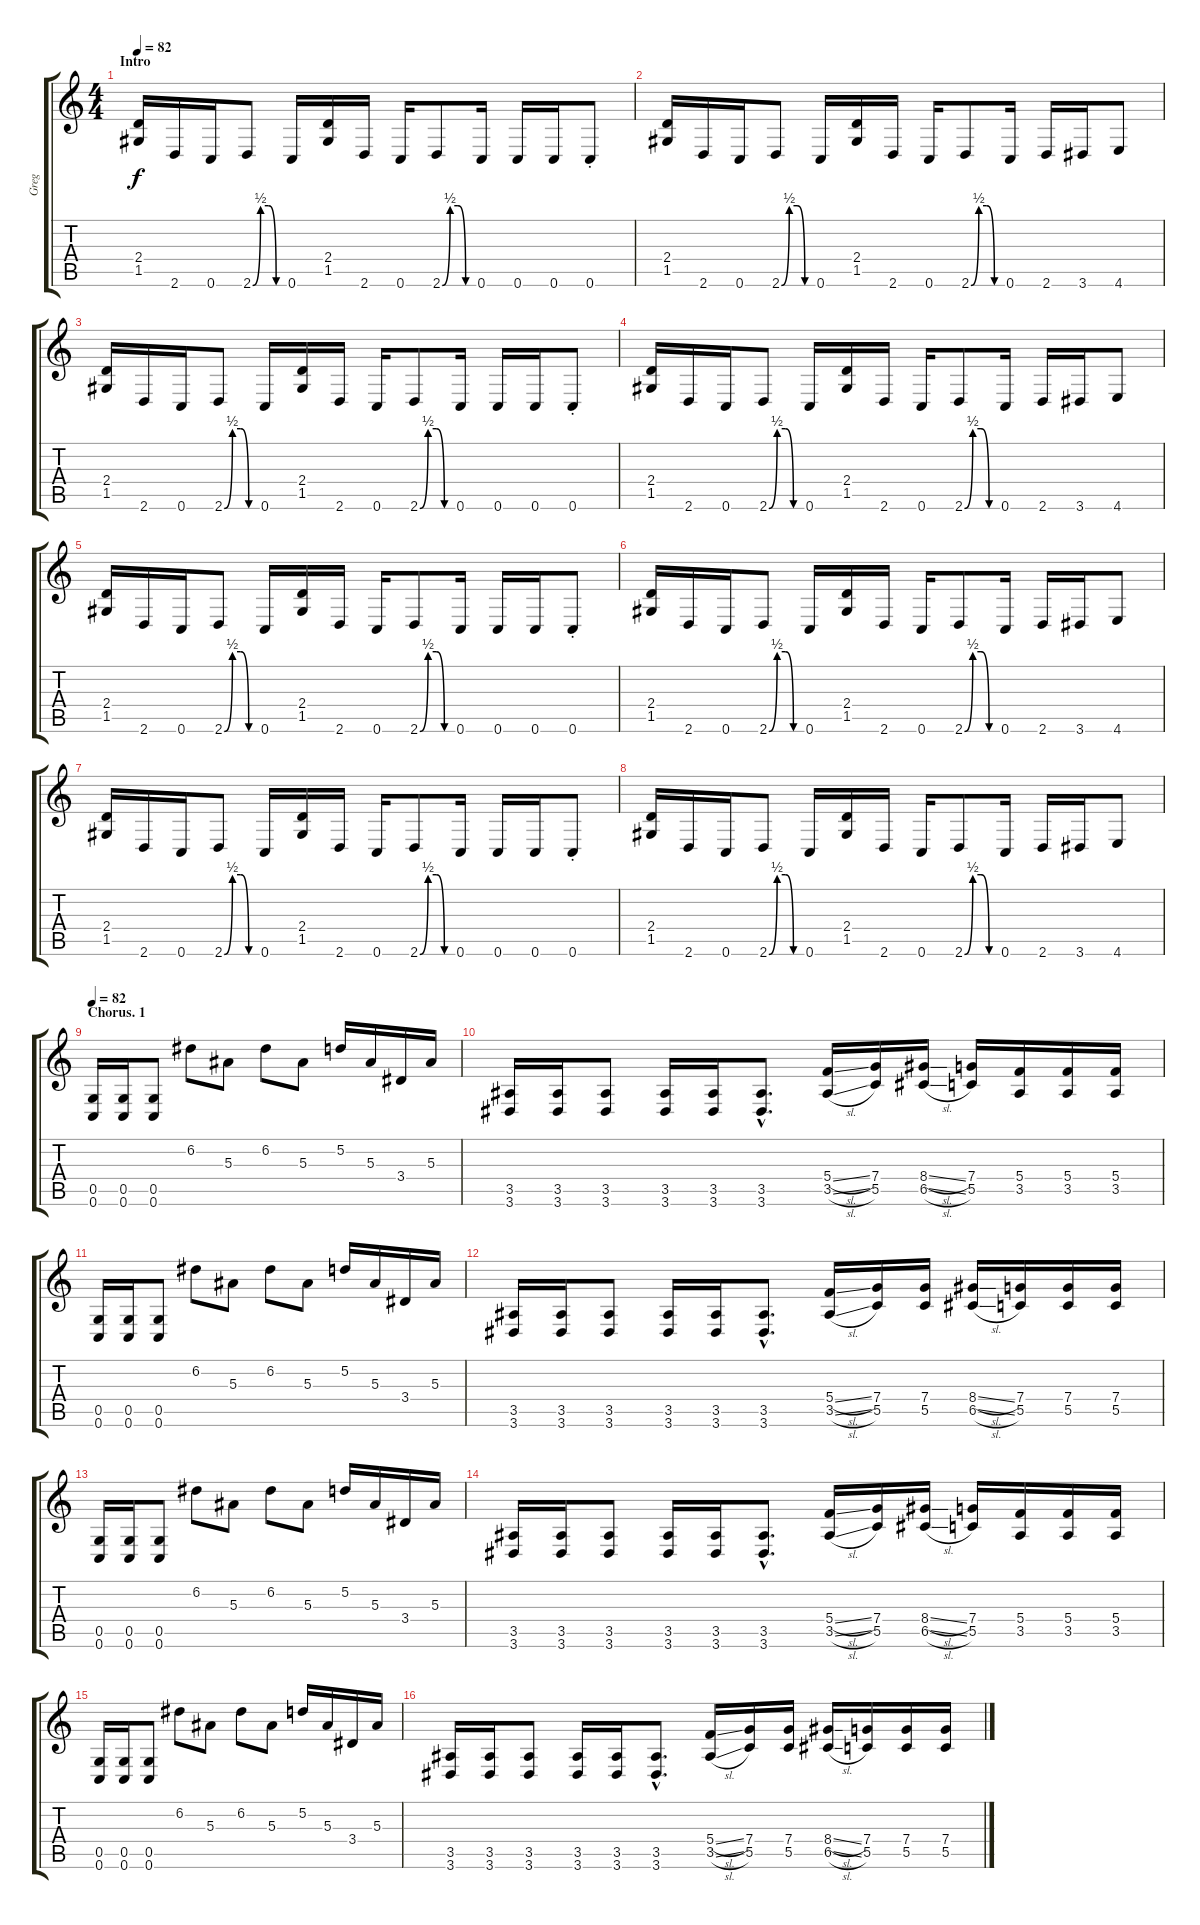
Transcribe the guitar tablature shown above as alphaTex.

\track ("Greg" "Greg") {instrument distortionguitar}
\staff {score tabs}
\tuning (D4 A3 F3 C3 G2 C2) {hide}
\ts (4 4)
\section ("" "Intro")
\tempo 82
\tempo 85
\tempo 82
\clef g2
\ks c
(2.4 1.5).16{dy f instrument distortionguitar} 2.6.16 0.6.16 2.6{be (custom 0 0 15 2 30 2 45 0 60 0)}.8 0.6.16 (2.4 1.5).16 2.6.16 0.6.16 2.6{be (custom 0 0 15 2 30 2 45 0 60 0)}.8 0.6.16 0.6.16 0.6.16 0.6{st}.8 |
(2.4 1.5).16 2.6.16 0.6.16 2.6{be (custom 0 0 15 2 30 2 45 0 60 0)}.8 0.6.16 (2.4 1.5).16 2.6.16 0.6.16 2.6{be (custom 0 0 15 2 30 2 45 0 60 0)}.8 0.6.16 2.6.16 3.6.16 4.6.8 |
(2.4 1.5).16 2.6.16 0.6.16 2.6{be (custom 0 0 15 2 30 2 45 0 60 0)}.8 0.6.16 (2.4 1.5).16 2.6.16 0.6.16 2.6{be (custom 0 0 15 2 30 2 45 0 60 0)}.8 0.6.16 0.6.16 0.6.16 0.6{st}.8 |
(2.4 1.5).16 2.6.16 0.6.16 2.6{be (custom 0 0 15 2 30 2 45 0 60 0)}.8 0.6.16 (2.4 1.5).16 2.6.16 0.6.16 2.6{be (custom 0 0 15 2 30 2 45 0 60 0)}.8 0.6.16 2.6.16 3.6.16 4.6.8 |
(2.4 1.5).16 2.6.16 0.6.16 2.6{be (custom 0 0 15 2 30 2 45 0 60 0)}.8 0.6.16 (2.4 1.5).16 2.6.16 0.6.16 2.6{be (custom 0 0 15 2 30 2 45 0 60 0)}.8 0.6.16 0.6.16 0.6.16 0.6{st}.8 |
(2.4 1.5).16 2.6.16 0.6.16 2.6{be (custom 0 0 15 2 30 2 45 0 60 0)}.8 0.6.16 (2.4 1.5).16 2.6.16 0.6.16 2.6{be (custom 0 0 15 2 30 2 45 0 60 0)}.8 0.6.16 2.6.16 3.6.16 4.6.8 |
(2.4 1.5).16 2.6.16 0.6.16 2.6{be (custom 0 0 15 2 30 2 45 0 60 0)}.8 0.6.16 (2.4 1.5).16 2.6.16 0.6.16 2.6{be (custom 0 0 15 2 30 2 45 0 60 0)}.8 0.6.16 0.6.16 0.6.16 0.6{st}.8 |
(2.4 1.5).16 2.6.16 0.6.16 2.6{be (custom 0 0 15 2 30 2 45 0 60 0)}.8 0.6.16 (2.4 1.5).16 2.6.16 0.6.16 2.6{be (custom 0 0 15 2 30 2 45 0 60 0)}.8 0.6.16 2.6.16 3.6.16 4.6.8 |
\section ("" "Chorus. 1")
\tempo 82
(0.5 0.6).16 (0.5 0.6).16 (0.5 0.6).8 6.2.8 5.3.8 6.2.8 5.3.8 5.2.16 5.3.16 3.4.16 5.3.16 |
(3.5 3.6).16 (3.5 3.6).16 (3.5 3.6).8 (3.5 3.6).16 (3.5 3.6).16 (3.5{hac} 3.6{hac}).8{d} (5.4{sl} 3.5{sl}).16 (7.4 5.5).16 (8.4{sl} 6.5{sl}).16 (7.4 5.5).16 (5.4 3.5).16 (5.4 3.5).16 (5.4 3.5).16 |
(0.5 0.6).16 (0.5 0.6).16 (0.5 0.6).8 6.2.8 5.3.8 6.2.8 5.3.8 5.2.16 5.3.16 3.4.16 5.3.16 |
(3.5 3.6).16 (3.5 3.6).16 (3.5 3.6).8 (3.5 3.6).16 (3.5 3.6).16 (3.5{hac} 3.6{hac}).8{d} (5.4{sl} 3.5{sl}).16 (7.4 5.5).16 (7.4 5.5).16 (8.4{sl} 6.5{sl}).16 (7.4 5.5).16 (7.4 5.5).16 (7.4 5.5).16 |
(0.5 0.6).16 (0.5 0.6).16 (0.5 0.6).8 6.2.8 5.3.8 6.2.8 5.3.8 5.2.16 5.3.16 3.4.16 5.3.16 |
(3.5 3.6).16 (3.5 3.6).16 (3.5 3.6).8 (3.5 3.6).16 (3.5 3.6).16 (3.5{hac} 3.6{hac}).8{d} (5.4{sl} 3.5{sl}).16 (7.4 5.5).16 (8.4{sl} 6.5{sl}).16 (7.4 5.5).16 (5.4 3.5).16 (5.4 3.5).16 (5.4 3.5).16 |
(0.5 0.6).16 (0.5 0.6).16 (0.5 0.6).8 6.2.8 5.3.8 6.2.8 5.3.8 5.2.16 5.3.16 3.4.16 5.3.16 |
(3.5 3.6).16 (3.5 3.6).16 (3.5 3.6).8 (3.5 3.6).16 (3.5 3.6).16 (3.5{hac} 3.6{hac}).8{d} (5.4{sl} 3.5{sl}).16 (7.4 5.5).16 (7.4 5.5).16 (8.4{sl} 6.5{sl}).16 (7.4 5.5).16 (7.4 5.5).16 (7.4 5.5).16
